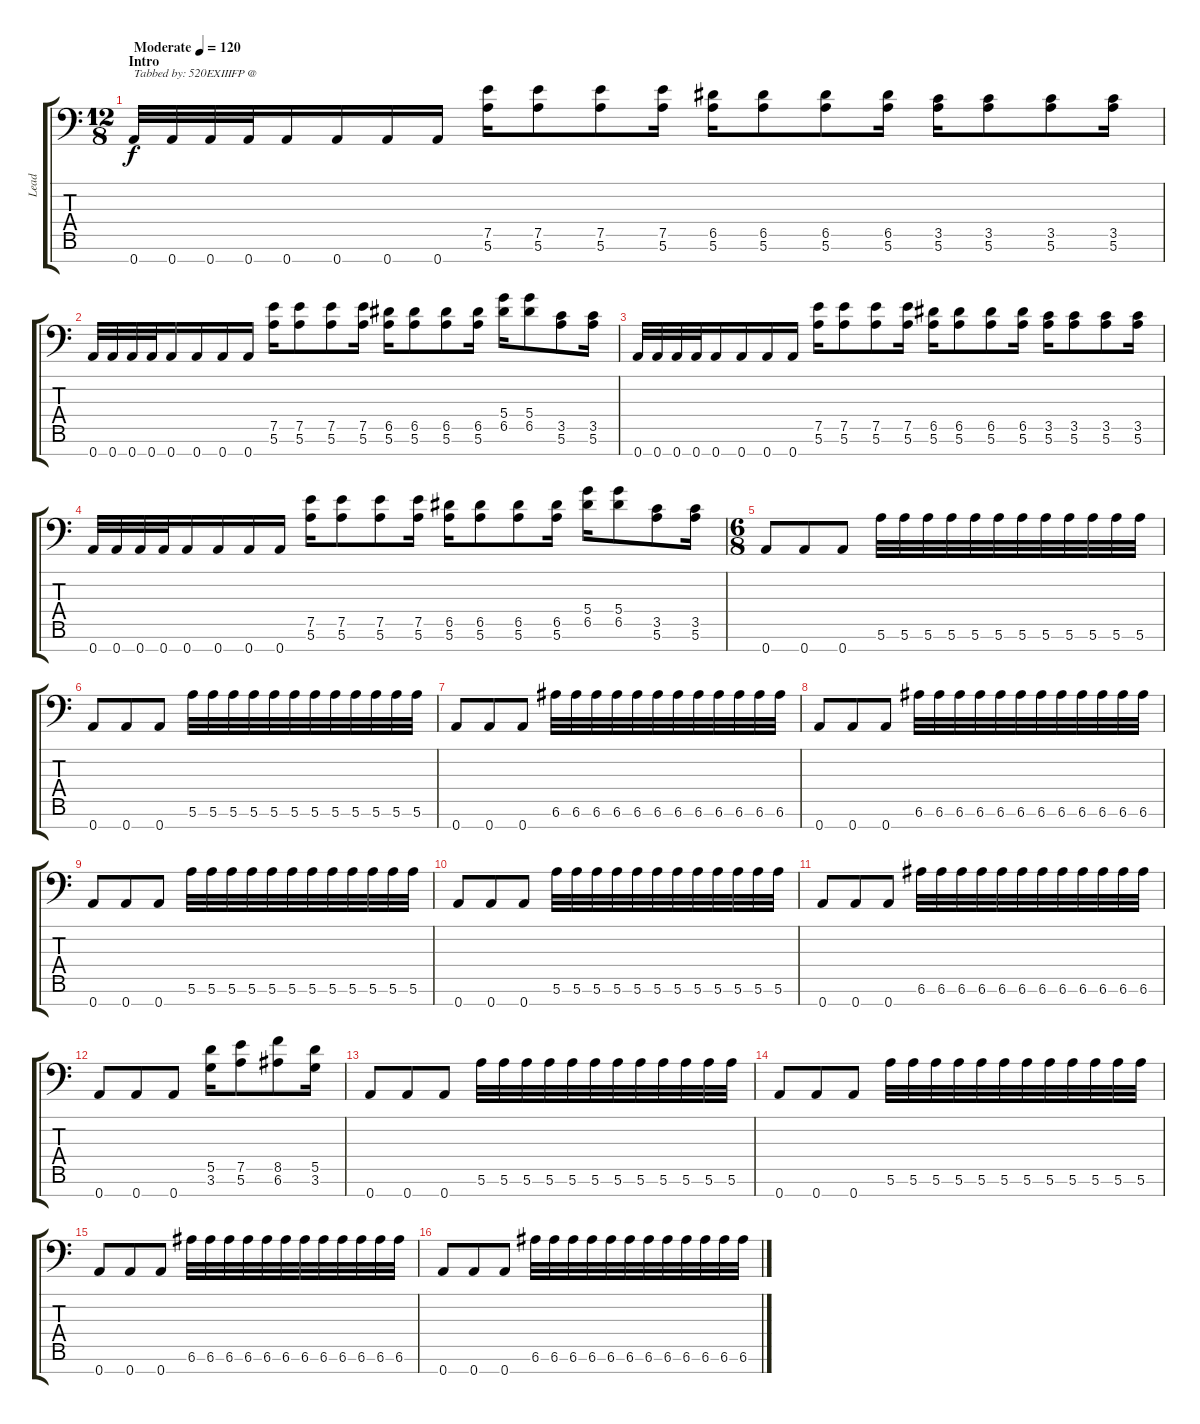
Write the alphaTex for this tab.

\track ("Lead" "Lead") {instrument overdrivenguitar}
\staff {score tabs}
\tuning (E4 B3 G3 D3 A2 E2 A1) {hide}
\ts (12 8)
\section ("" "Intro")
\tempo (120 "Moderate")
\clef f4
\ks c
0.7.32{txt "Tabbed by: 520EXIIIFP @" dy f instrument overdrivenguitar} 0.7.32 0.7.32 0.7.32 0.7.16 0.7.16 0.7.16 0.7.16 (7.5 5.6).16 (7.5 5.6).8 (7.5 5.6).8 (7.5 5.6).16 (6.5 5.6).16 (6.5 5.6).8 (6.5 5.6).8 (6.5 5.6).16 (3.5 5.6).16 (3.5 5.6).8 (3.5 5.6).8 (3.5 5.6).16 |
0.7.32 0.7.32 0.7.32 0.7.32 0.7.16 0.7.16 0.7.16 0.7.16 (7.5 5.6).16 (7.5 5.6).8 (7.5 5.6).8 (7.5 5.6).16 (6.5 5.6).16 (6.5 5.6).8 (6.5 5.6).8 (6.5 5.6).16 (5.4 6.5).16 (5.4 6.5).8 (3.5 5.6).8 (3.5 5.6).16 |
0.7.32 0.7.32 0.7.32 0.7.32 0.7.16 0.7.16 0.7.16 0.7.16 (7.5 5.6).16 (7.5 5.6).8 (7.5 5.6).8 (7.5 5.6).16 (6.5 5.6).16 (6.5 5.6).8 (6.5 5.6).8 (6.5 5.6).16 (3.5 5.6).16 (3.5 5.6).8 (3.5 5.6).8 (3.5 5.6).16 |
0.7.32 0.7.32 0.7.32 0.7.32 0.7.16 0.7.16 0.7.16 0.7.16 (7.5 5.6).16 (7.5 5.6).8 (7.5 5.6).8 (7.5 5.6).16 (6.5 5.6).16 (6.5 5.6).8 (6.5 5.6).8 (6.5 5.6).16 (5.4 6.5).16 (5.4 6.5).8 (3.5 5.6).8 (3.5 5.6).16 |
\ts (6 8)
0.7.8 0.7.8 0.7.8 5.6.32 5.6.32 5.6.32 5.6.32 5.6.32 5.6.32 5.6.32 5.6.32 5.6.32 5.6.32 5.6.32 5.6.32 |
0.7.8 0.7.8 0.7.8 5.6.32 5.6.32 5.6.32 5.6.32 5.6.32 5.6.32 5.6.32 5.6.32 5.6.32 5.6.32 5.6.32 5.6.32 |
0.7.8 0.7.8 0.7.8 6.6.32 6.6.32 6.6.32 6.6.32 6.6.32 6.6.32 6.6.32 6.6.32 6.6.32 6.6.32 6.6.32 6.6.32 |
0.7.8 0.7.8 0.7.8 6.6.32 6.6.32 6.6.32 6.6.32 6.6.32 6.6.32 6.6.32 6.6.32 6.6.32 6.6.32 6.6.32 6.6.32 |
0.7.8 0.7.8 0.7.8 5.6.32 5.6.32 5.6.32 5.6.32 5.6.32 5.6.32 5.6.32 5.6.32 5.6.32 5.6.32 5.6.32 5.6.32 |
0.7.8 0.7.8 0.7.8 5.6.32 5.6.32 5.6.32 5.6.32 5.6.32 5.6.32 5.6.32 5.6.32 5.6.32 5.6.32 5.6.32 5.6.32 |
0.7.8 0.7.8 0.7.8 6.6.32 6.6.32 6.6.32 6.6.32 6.6.32 6.6.32 6.6.32 6.6.32 6.6.32 6.6.32 6.6.32 6.6.32 |
0.7.8 0.7.8 0.7.8 (5.5 3.6).16 (7.5 5.6).8 (8.5 6.6).8 (5.5 3.6).16 |
0.7.8 0.7.8 0.7.8 5.6.32 5.6.32 5.6.32 5.6.32 5.6.32 5.6.32 5.6.32 5.6.32 5.6.32 5.6.32 5.6.32 5.6.32 |
0.7.8 0.7.8 0.7.8 5.6.32 5.6.32 5.6.32 5.6.32 5.6.32 5.6.32 5.6.32 5.6.32 5.6.32 5.6.32 5.6.32 5.6.32 |
0.7.8 0.7.8 0.7.8 6.6.32 6.6.32 6.6.32 6.6.32 6.6.32 6.6.32 6.6.32 6.6.32 6.6.32 6.6.32 6.6.32 6.6.32 |
0.7.8 0.7.8 0.7.8 6.6.32 6.6.32 6.6.32 6.6.32 6.6.32 6.6.32 6.6.32 6.6.32 6.6.32 6.6.32 6.6.32 6.6.32
